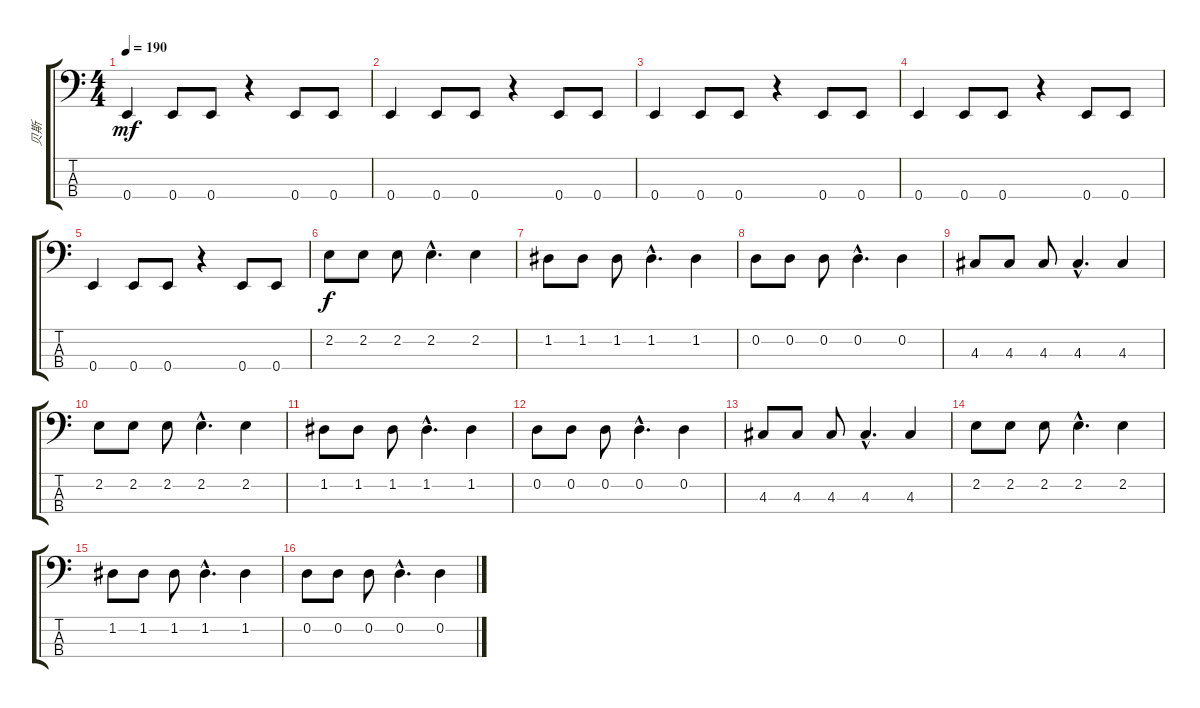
\track ("贝斯" "贝斯") {instrument electricbasspick}
\staff {score tabs}
\tuning (G2 D2 A1 E1) {hide}
\ts (4 4)
\tempo 190
\clef f4
\ks c
0.4.4{dy mf} 0.4.8 0.4.8 r.4 0.4.8 0.4.8 |
0.4.4 0.4.8 0.4.8 r.4 0.4.8 0.4.8 |
0.4.4 0.4.8 0.4.8 r.4 0.4.8 0.4.8 |
0.4.4 0.4.8 0.4.8 r.4 0.4.8 0.4.8 |
0.4.4 0.4.8 0.4.8 r.4 0.4.8 0.4.8 |
2.2.8{dy f} 2.2.8 2.2.8 2.2{hac}.4{d} 2.2.4 |
1.2.8 1.2.8 1.2.8 1.2{hac}.4{d} 1.2.4 |
0.2.8 0.2.8 0.2.8 0.2{hac}.4{d} 0.2.4 |
4.3.8 4.3.8 4.3.8 4.3{hac}.4{d} 4.3.4 |
2.2.8 2.2.8 2.2.8 2.2{hac}.4{d} 2.2.4 |
1.2.8 1.2.8 1.2.8 1.2{hac}.4{d} 1.2.4 |
0.2.8 0.2.8 0.2.8 0.2{hac}.4{d} 0.2.4 |
4.3.8 4.3.8 4.3.8 4.3{hac}.4{d} 4.3.4 |
2.2.8 2.2.8 2.2.8 2.2{hac}.4{d} 2.2.4 |
1.2.8 1.2.8 1.2.8 1.2{hac}.4{d} 1.2.4 |
0.2.8 0.2.8 0.2.8 0.2{hac}.4{d} 0.2.4
